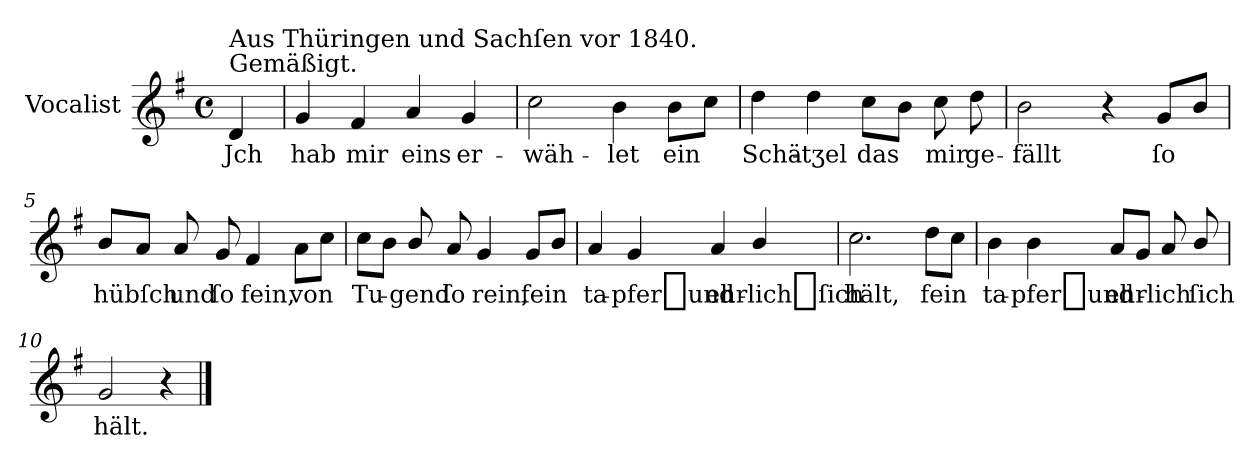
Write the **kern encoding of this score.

**kern	**text
*part1	*part1
*staff1	*staff1
*I"Vocalist	*
*k[f#]	*
*G:	*
*M4/4	*
*met(c)	*
=	=
!LO:TX:a:t=Gemäßigt.	!
!LO:TX:a:t=Aus Thüringen und Sachſen vor 1840.	!
4d	Jch
=1	=1
4g	hab
4f#	mir
4a	eins
4g	er-
=2	=2
2cc	-wäh-
4b	-let
8bL	ein
8ccJ	.
=3	=3
4dd	Schä-
4dd	-tʒel
8ccL	das
8bJ	.
8cc	mir
8dd	ge-
=4	=4
2b	-fällt
4r	.
8gL	ſo
8bJ	.
=5	=5
8bL	hübſch
8aJ	.
8a	und
8g	ſo
4f#	fein,
8aL	von
8ccJ	.
=6	=6
8ccL	Tu-
8bJ	.
8b/	-gend
8a	ſo
4g	rein,
8gL	fein
8bJ	.
=7	=7
4a	ta-
4g	-pfer_und
4a	ehr-
4b/	-lich_ſich
=8	=8
2.cc	hält,
8ddL	fein
8ccJ	.
=9	=9
4b	ta-
4b	-pfer_und
8aL	ehr-
8gJ	.
8a	-lich
8b/	ſich
=10	=10
2g	hält.
4r	.
==	==
*-	*-
